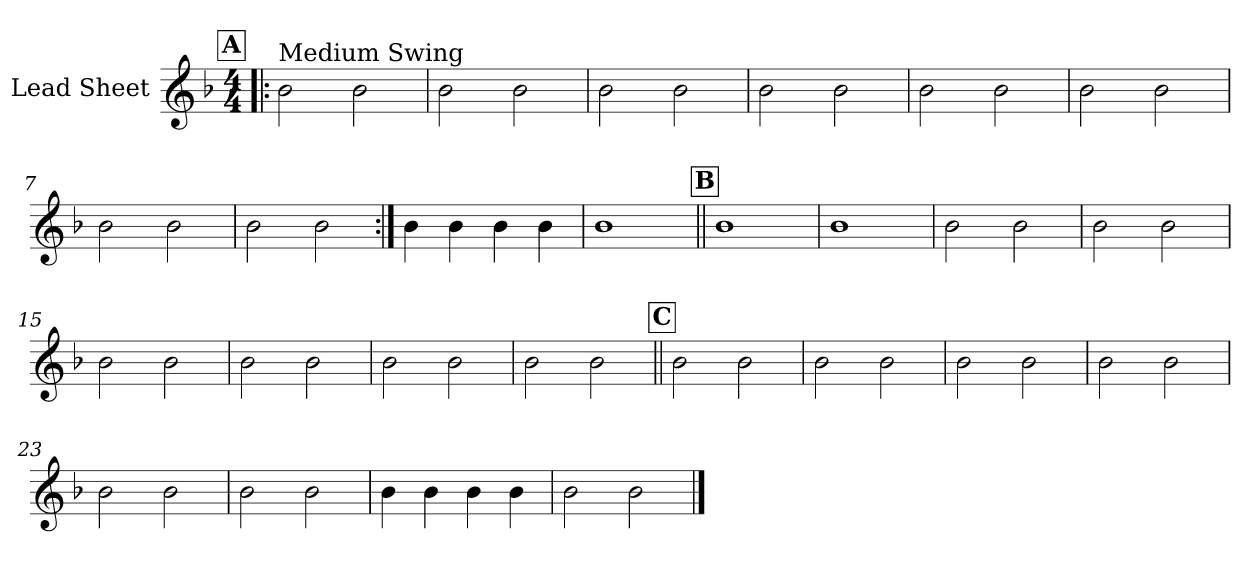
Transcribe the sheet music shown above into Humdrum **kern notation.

**kern
*part1
*staff1
*I"Lead Sheet
*clefG2
*k[b-]
*F:
*M4/4
!!LO:REH:place=s1:a:fs=14:t=A
=1!|:
!LO:TX:a:t=Medium Swing
2b-\
2b-\
=2
2b-\
2b-\
=3
2b-\
2b-\
=4
2b-\
2b-\
!!LO:LB:g=z
=5
2b-\
2b-\
=6
2b-\
2b-\
=7
2b-\
2b-\
=8
2b-\
2b-\
!!LO:LB:g=z
=9:|!
4b-\
4b-\
4b-\
4b-\
=10
1b-
!!LO:LB:g=z
!!LO:REH:place=s1:a:fs=14:t=B
=11||
1b-
=12
1b-
=13
2b-\
2b-\
=14
2b-\
2b-\
!!LO:LB:g=z
=15
2b-\
2b-\
=16
2b-\
2b-\
=17
2b-\
2b-\
=18
2b-\
2b-\
!!LO:LB:g=z
!!LO:REH:place=s1:a:fs=14:t=C
=19||
2b-\
2b-\
=20
2b-\
2b-\
=21
2b-\
2b-\
=22
2b-\
2b-\
!!LO:LB:g=z
=23
2b-\
2b-\
=24
2b-\
2b-\
=25
4b-\
4b-\
4b-\
4b-\
=26
2b-\
2b-\
==
*-
